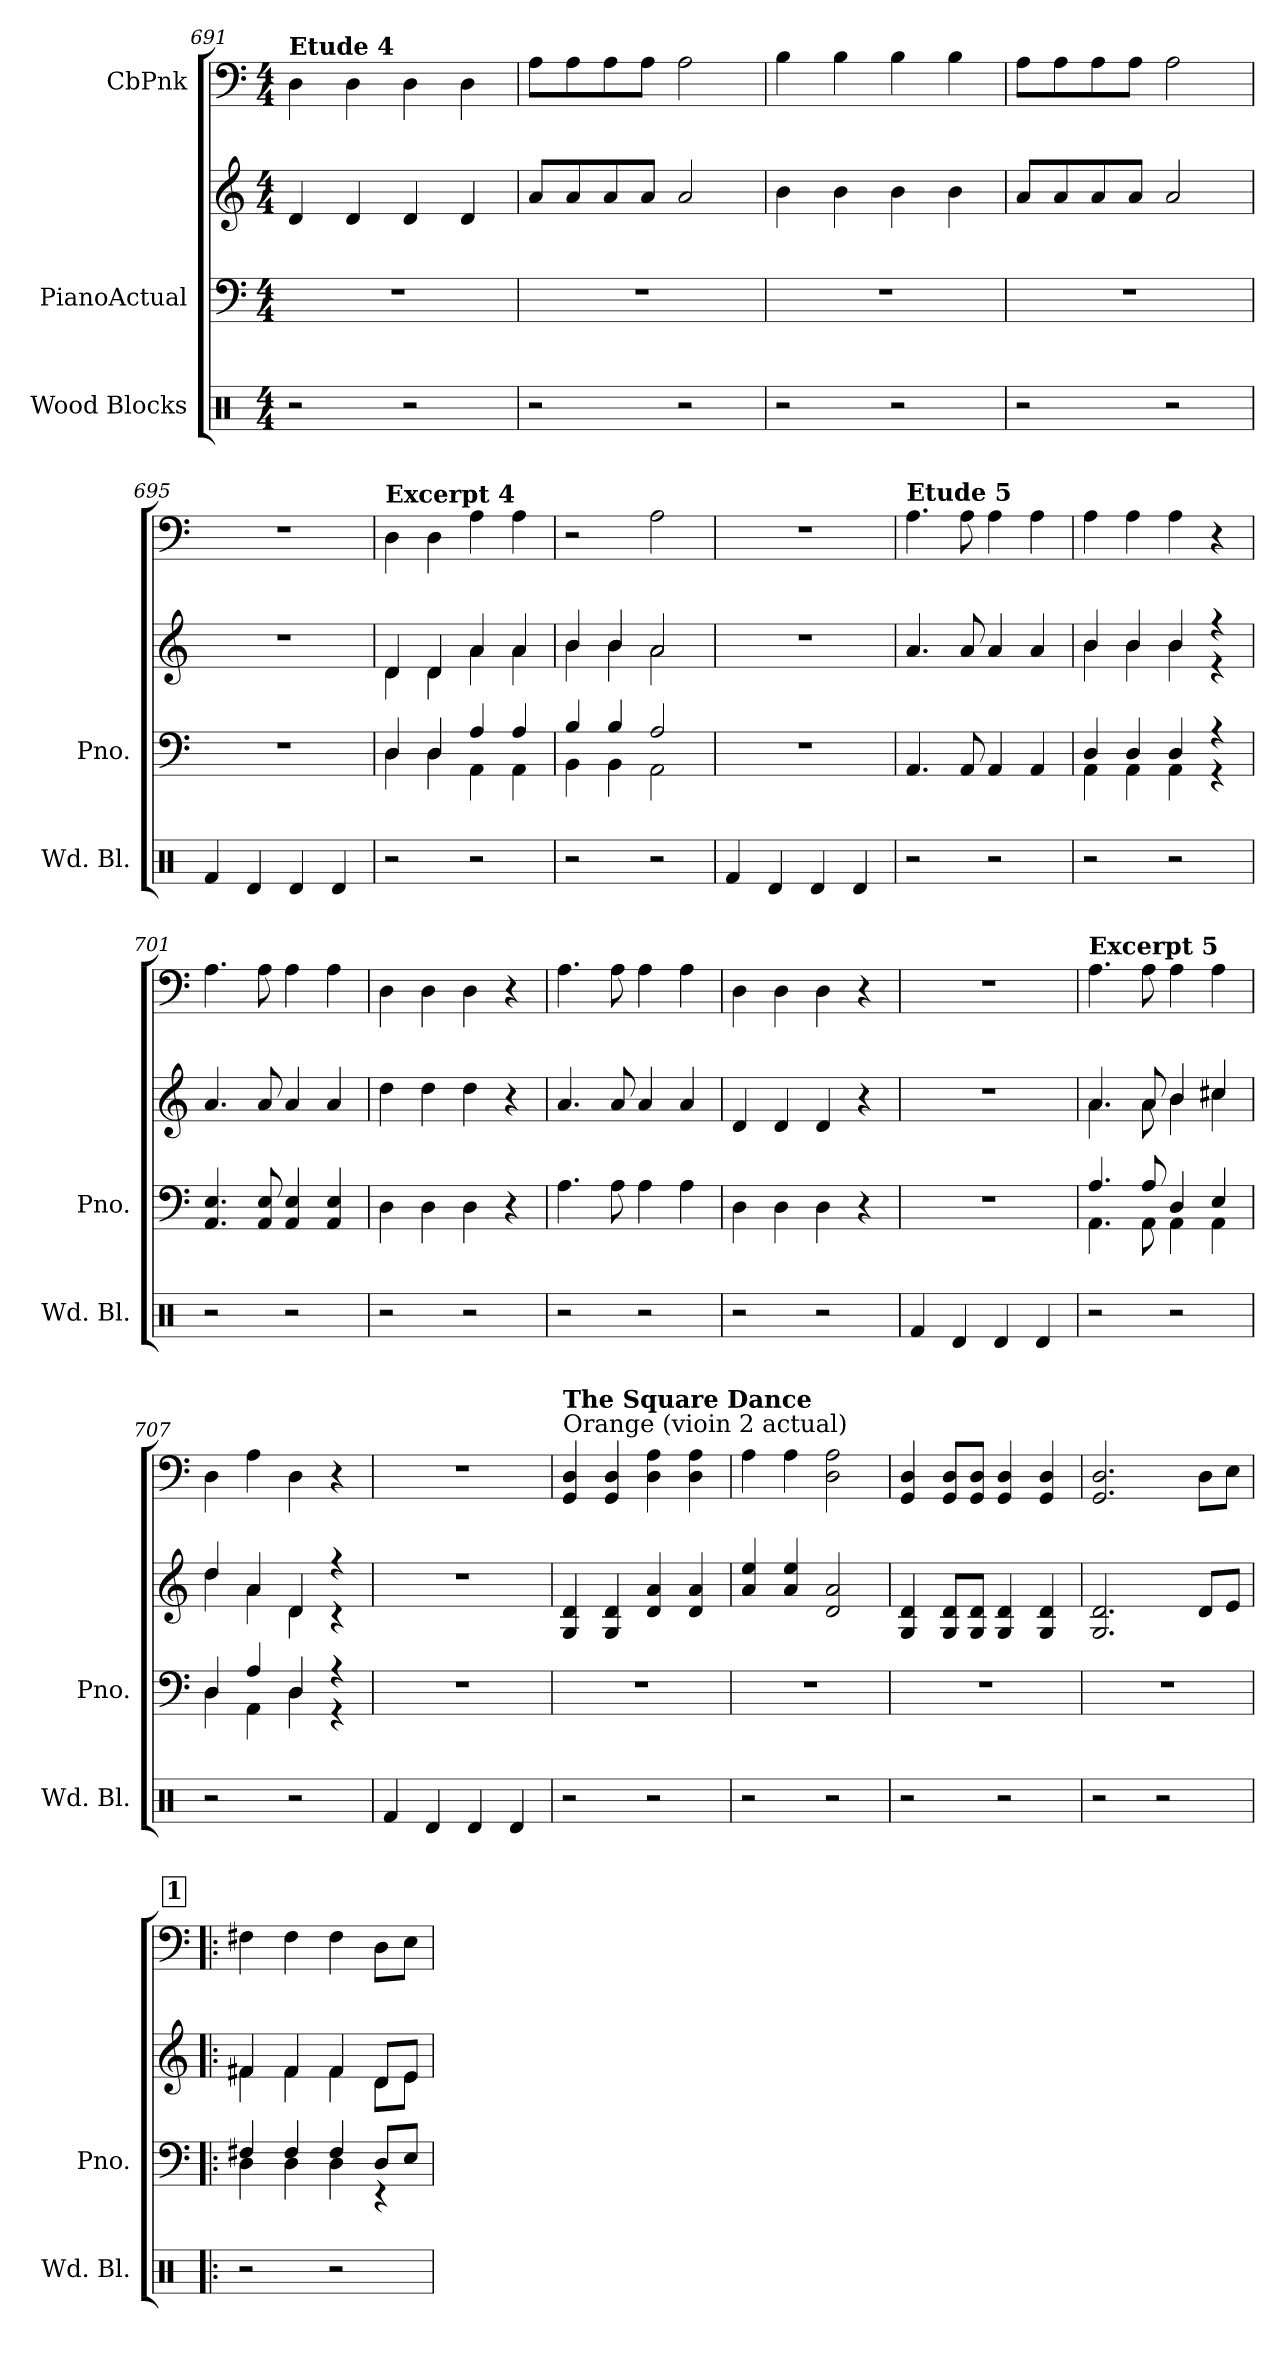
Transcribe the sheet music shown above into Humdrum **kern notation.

**kern	**kern	**kern	**kern
*part3	*part2	*part2	*part1
*staff4	*staff3	*staff2	*staff1
*I"Wood Blocks	*I"PianoActual	*	*I"CbPnk
*I'Wd. Bl.	*I'Pno.	*	*
*clefX	*clefF4	*clefG2	*clefF4
*k[]	*k[]	*k[]	*k[]
*M4/4	*M4/4	*M4/4	*M4/4
=691	=691	=691	=691
!	!	!	!LO:TX:a:B:t=Etude 4
2r	1r	4d/	4D\
.	.	4d/	4D\
2r	.	4d/	4D\
.	.	4d/	4D\
!!LO:LB:g=z
=692	=692	=692	=692
2r	1r	8a/L	8A\L
.	.	8a/	8A\
.	.	8a/	8A\
.	.	8a/J	8A\J
2r	.	2a/	2A\
=693	=693	=693	=693
2r	1r	4b\	4B\
.	.	4b\	4B\
2r	.	4b\	4B\
.	.	4b\	4B\
=694	=694	=694	=694
2r	1r	8a/L	8A\L
.	.	8a/	8A\
.	.	8a/	8A\
.	.	8a/J	8A\J
2r	.	2a/	2A\
!!LO:LB:g=z
=695	=695	=695	=695
4Rf/	1r	1r	1r
4Rd/	.	.	.
4Rd/	.	.	.
4Rd/	.	.	.
=696	=696	=696	=696
*	*^	*^	*
!	!	!	!	!	!LO:TX:a:B:t=Excerpt 4
2r	4D/	4D\	4d/	4d\	4D\
.	4D/	4D\	4d/	4d\	4D\
2r	4A/	4AA\	4a/	4a\	4A\
.	4A/	4AA\	4a/	4a\	4A\
=697	=697	=697	=697	=697	=697
2r	4B/	4BB\	4b/	4b\	2r
.	4B/	4BB\	4b/	4b\	.
2r	2A/	2AA\	2a/	2a\	2A\
*	*v	*v	*	*	*
*	*	*v	*v	*
=698	=698	=698	=698
4Rf/	1r	1r	1r
4Rd/	.	.	.
4Rd/	.	.	.
4Rd/	.	.	.
=699	=699	=699	=699
!	!	!	!LO:TX:a:B:t=Etude 5
2r	4.AA/	4.a/	4.A\
.	8AA/	8a/	8A\
2r	4AA/	4a/	4A\
.	4AA/	4a/	4A\
=700	=700	=700	=700
*	*^	*^	*
2r	4D/	4AA\	4b/	4b\	4A\
.	4D/	4AA\	4b/	4b\	4A\
2r	4D/	4AA\	4b/	4b\	4A\
.	4r	4r	4r	4r	4r
*	*v	*v	*	*	*
*	*	*v	*v	*
=701	=701	=701	=701
2r	4.AA/ 4.E/	4.a/	4.A\
.	8AA/ 8E/	8a/	8A\
2r	4AA/ 4E/	4a/	4A\
.	4AA/ 4E/	4a/	4A\
!!LO:LB:g=z
=702	=702	=702	=702
2r	4D\	4dd\	4D\
.	4D\	4dd\	4D\
2r	4D\	4dd\	4D\
.	4r	4r	4r
=703	=703	=703	=703
2r	4.A\	4.a/	4.A\
.	8A\	8a/	8A\
2r	4A\	4a/	4A\
.	4A\	4a/	4A\
=704	=704	=704	=704
2r	4D\	4d/	4D\
.	4D\	4d/	4D\
2r	4D\	4d/	4D\
.	4r	4r	4r
=705	=705	=705	=705
4Rf/	1r	1r	1r
4Rd/	.	.	.
4Rd/	.	.	.
4Rd/	.	.	.
=706	=706	=706	=706
*	*^	*^	*
!	!	!	!	!	!LO:TX:a:B:t=Excerpt 5
2r	4.A/	4.AA\	4.a/	4.a\	4.A\
.	8A/	8AA\	8a/	8a\	8A\
2r	4D/	4AA\	4b/	4b\	4A\
.	4E/	4AA\	4cc#X/	4cc#\	4A\
=707	=707	=707	=707	=707	=707
2r	4D/	4D\	4dd/	4dd\	4D\
.	4A/	4AA\	4a/	4a\	4A\
2r	4D/	4D\	4d/	4d\	4D\
.	4r	4r	4r	4r	4r
*	*v	*v	*	*	*
*	*	*v	*v	*
=708	=708	=708	=708
4Rf/	1r	1r	1r
4Rd/	.	.	.
4Rd/	.	.	.
4Rd/	.	.	.
!!LO:LB:g=z
=709	=709	=709	=709
!	!	!	!LO:TX:a:t=Orange (vioin 2 actual)
!	!	!	!LO:TX:a:B:t=The Square Dance
2r	1r	4G/ 4d/	4GG/ 4D/
.	.	4G/ 4d/	4GG/ 4D/
2r	.	4d/ 4a/	4D\ 4A\
.	.	4d/ 4a/	4D\ 4A\
=710	=710	=710	=710
2r	1r	4a/ 4ee/	4A\
.	.	4a/ 4ee/	4A\
2r	.	2d/ 2a/	2D\ 2A\
=711	=711	=711	=711
2r	1r	4G/ 4d/	4GG/ 4D/
.	.	8G/ 8d/L	8GG/ 8D/L
.	.	8G/ 8d/J	8GG/ 8D/J
2r	.	4G/ 4d/	4GG/ 4D/
.	.	4G/ 4d/	4GG/ 4D/
=712	=712	=712	=712
2r	1r	2.G/ 2.d/	2.GG/ 2.D/
2r	.	.	.
.	.	8d/L	8D\L
.	.	8e/J	8E\J
!!LO:LB:g=z
!!LO:REH:place=s1:a:B:fs=9.9988:t=1
=713!|:	=713!|:	=713!|:	=713!|:
*	*^	*^	*
2r	4F#X/	4D\	4f#X/	4f#\	4F#X\
.	4F#/	4D\	4f#/	4f#\	4F#\
2r	4F#/	4D\	4f#/	4f#\	4F#\
.	8D/L	4r	8d/L	8d\L	8D\L
.	8E/J	.	8e/J	8e\J	8E\J
*	*v	*v	*	*	*
*	*	*v	*v	*
=	=	=	=
*-	*-	*-	*-
